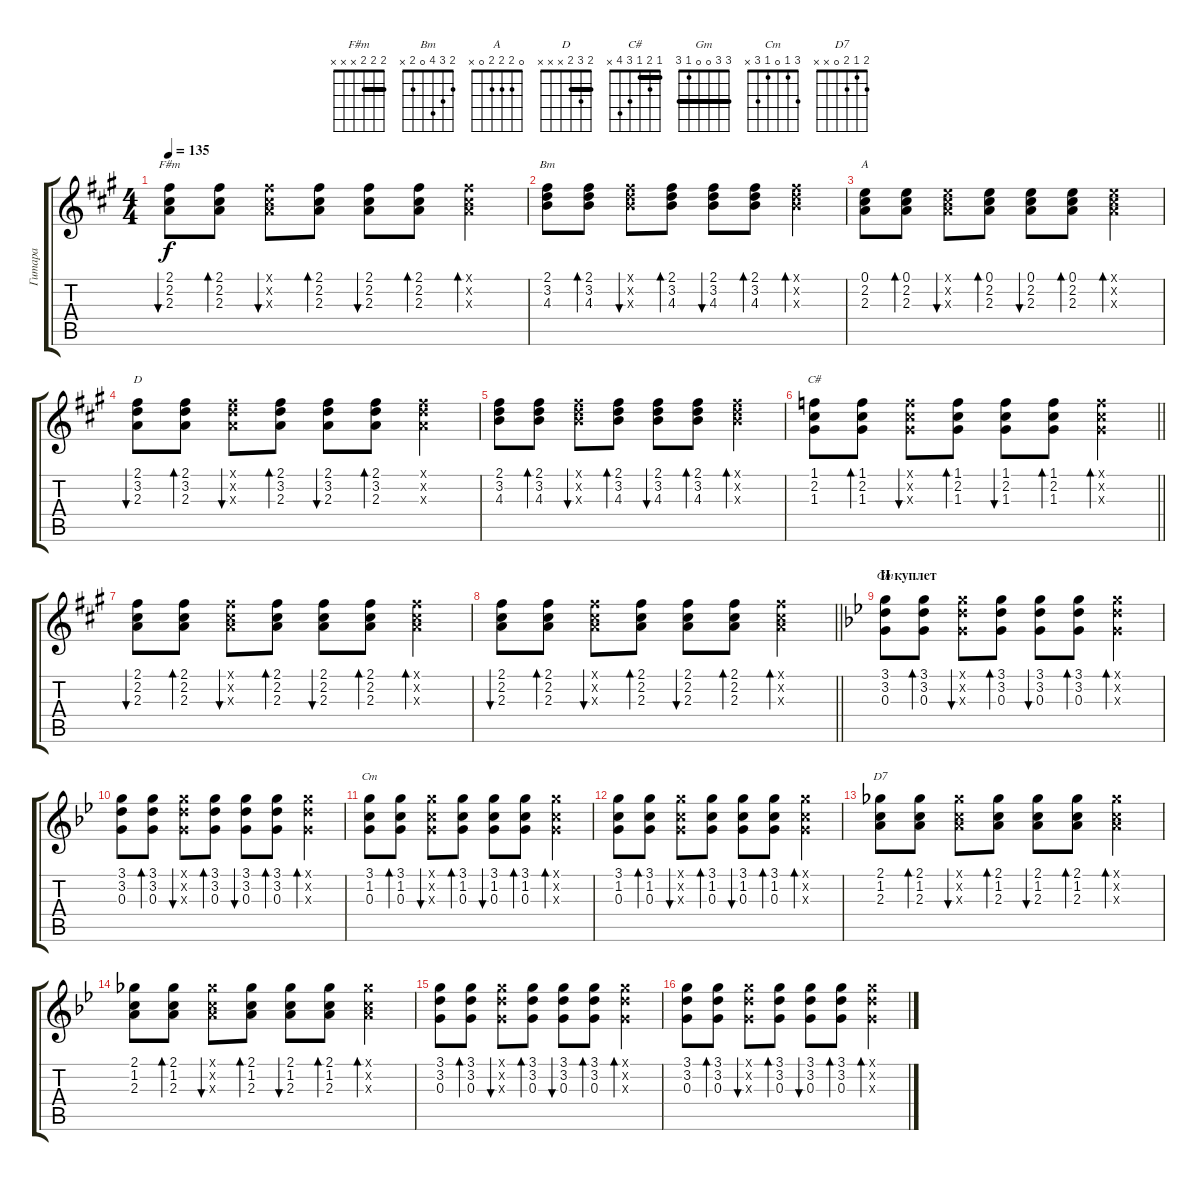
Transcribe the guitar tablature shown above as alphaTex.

\track ("Гитара" "Гитара") {instrument acousticguitarsteel}
\staff {score tabs}
\tuning (E4 B3 G3 D3 A2 E2) {hide}
\chord ("F#m" 2 2 2 x x x) {barre 2}
\chord ("Bm" 2 3 4 0 2 x)
\chord ("A" 0 2 2 2 0 x)
\chord ("D" 2 3 2 x x x) {barre 2}
\chord ("C#" 1 2 1 3 4 x) {barre 1}
\chord ("Gm" 3 3 0 0 1 3) {barre 3}
\chord ("Cm" 3 1 0 1 3 x)
\chord ("D7" 2 1 2 0 x x)
\ts (4 4)
\tempo 135
\clef g2
\ks f#minor
(2.1 2.2 2.3).8{bu 60 ch "F#m" dy f} (2.1 2.2 2.3).8{bd 60} (2.1{x} 2.2{x} 2.3{x}).8{bu 60} (2.1 2.2 2.3).8{bd 60} (2.1 2.2 2.3).8{bu 60} (2.1 2.2 2.3).8{bd 60} (2.1{x} 2.2{x} 2.3{x}).4{bd 60} |
(2.1 3.2 4.3).8{ch "Bm"} (2.1 3.2 4.3).8{bd 60} (2.1{x} 3.2{x} 4.3{x}).8{bu 60} (2.1 3.2 4.3).8{bd 60} (2.1 3.2 4.3).8{bu 60} (2.1 3.2 4.3).8{bd 60} (2.1{x} 3.2{x} 4.3{x}).4{bd 60} |
(0.1 2.2 2.3).8{ch "A"} (0.1 2.2 2.3).8{bd 60} (0.1{x} 2.2{x} 2.3{x}).8{bu 60} (0.1 2.2 2.3).8{bd 60} (0.1 2.2 2.3).8{bu 60} (0.1 2.2 2.3).8{bd 60} (0.1{x} 2.2{x} 2.3{x}).4{bd 60} |
(2.1 3.2 2.3).8{bu 60 ch "D"} (2.1 3.2 2.3).8{bd 60} (2.1{x} 3.2{x} 2.3{x}).8{bu 60} (2.1 3.2 2.3).8{bd 60} (2.1 3.2 2.3).8{bu 60} (2.1 3.2 2.3).8{bd 60} (2.1{x} 3.2{x} 2.3{x}).4 |
(2.1 3.2 4.3).8 (2.1 3.2 4.3).8{bd 60} (2.1{x} 3.2{x} 4.3{x}).8{bu 60} (2.1 3.2 4.3).8{bd 60} (2.1 3.2 4.3).8{bu 60} (2.1 3.2 4.3).8{bd 60} (2.1{x} 3.2{x} 4.3{x}).4{bd 60} |
\barLineRight lightlight
(1.1 2.2 1.3).8{ch "C#"} (1.1 2.2 1.3).8{bd 60} (1.1{x} 2.2{x} 1.3{x}).8{bu 60} (1.1 2.2 1.3).8{bd 60} (1.1 2.2 1.3).8{bu 60} (1.1 2.2 1.3).8{bd 60} (1.1{x} 2.2{x} 1.3{x}).4{bd 60} |
(2.1 2.2 2.3).8{bu 60} (2.1 2.2 2.3).8{bd 60} (2.1{x} 2.2{x} 2.3{x}).8{bu 60} (2.1 2.2 2.3).8{bd 60} (2.1 2.2 2.3).8{bu 60} (2.1 2.2 2.3).8{bd 60} (2.1{x} 2.2{x} 2.3{x}).4{bd 60} |
\barLineRight lightlight
(2.1 2.2 2.3).8{bu 60} (2.1 2.2 2.3).8{bd 60} (2.1{x} 2.2{x} 2.3{x}).8{bu 60} (2.1 2.2 2.3).8{bd 60} (2.1 2.2 2.3).8{bu 60} (2.1 2.2 2.3).8{bd 60} (2.1{x} 2.2{x} 2.3{x}).4{bd 60} |
\section ("" "II куплет")
\ks gminor
(3.1 3.2 0.3).8{ch "Gm"} (3.1 3.2 0.3).8{bd 60} (3.1{x} 3.2{x} 0.3{x}).8{bu 60} (3.1 3.2 0.3).8{bd 60} (3.1 3.2 0.3).8{bu 60} (3.1 3.2 0.3).8{bd 60} (3.1{x} 3.2{x} 0.3{x}).4{bd 60} |
(3.1 3.2 0.3).8 (3.1 3.2 0.3).8{bd 60} (3.1{x} 3.2{x} 0.3{x}).8{bu 60} (3.1 3.2 0.3).8{bd 60} (3.1 3.2 0.3).8{bu 60} (3.1 3.2 0.3).8{bd 60} (3.1{x} 3.2{x} 0.3{x}).4{bd 60} |
(3.1 1.2 0.3).8{ch "Cm"} (3.1 1.2 0.3).8{bd 60} (3.1{x} 1.2{x} 0.3{x}).8{bu 60} (3.1 1.2 0.3).8{bd 60} (3.1 1.2 0.3).8{bu 60} (3.1 1.2 0.3).8{bd 60} (3.1{x} 1.2{x} 0.3{x}).4{bd 60} |
(3.1 1.2 0.3).8 (3.1 1.2 0.3).8{bd 60} (3.1{x} 1.2{x} 0.3{x}).8{bu 60} (3.1 1.2 0.3).8{bd 60} (3.1 1.2 0.3).8{bu 60} (3.1 1.2 0.3).8{bd 60} (3.1{x} 1.2{x} 0.3{x}).4{bd 60} |
(2.1 1.2 2.3).8{ch "D7"} (2.1 1.2 2.3).8{bd 60} (2.1{x} 1.2{x} 2.3{x}).8{bu 60} (2.1 1.2 2.3).8{bd 60} (2.1 1.2 2.3).8{bu 60} (2.1 1.2 2.3).8{bd 60} (2.1{x} 1.2{x} 2.3{x}).4{bd 60} |
(2.1 1.2 2.3).8 (2.1 1.2 2.3).8{bd 60} (2.1{x} 1.2{x} 2.3{x}).8{bu 60} (2.1 1.2 2.3).8{bd 60} (2.1 1.2 2.3).8{bu 60} (2.1 1.2 2.3).8{bd 60} (2.1{x} 1.2{x} 2.3{x}).4{bd 60} |
(3.1 3.2 0.3).8 (3.1 3.2 0.3).8{bd 60} (3.1{x} 3.2{x} 0.3{x}).8{bu 60} (3.1 3.2 0.3).8{bd 60} (3.1 3.2 0.3).8{bu 60} (3.1 3.2 0.3).8{bd 60} (3.1{x} 3.2{x} 0.3{x}).4{bd 60} |
(3.1 3.2 0.3).8 (3.1 3.2 0.3).8{bd 60} (3.1{x} 3.2{x} 0.3{x}).8{bu 60} (3.1 3.2 0.3).8{bd 60} (3.1 3.2 0.3).8{bu 60} (3.1 3.2 0.3).8{bd 60} (3.1{x} 3.2{x} 0.3{x}).4{bd 60}
